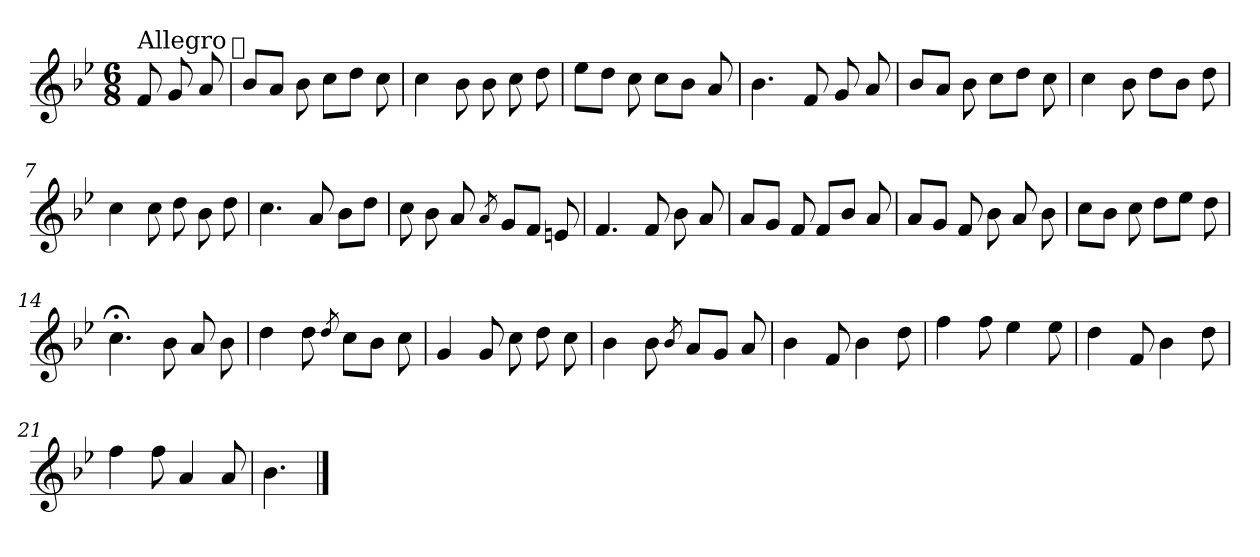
**kern
*part1
*staff1
*clefG2
*k[b-e-]
*B-:
*M6/8
=
!LO:TX:a:t=Allegro
8f/
8g/
8a/
!LO:TX:a:t=𝄋
=1
8b-/L
8a/J
8b-\
8cc\L
8dd\J
8cc\
=2
4cc\
8b-\
8b-\
8cc\
8dd\
=3
8ee-\L
8dd\J
8cc\
8cc\L
8b-\J
8a/
=4
4.b-\
8f/
8g/
8a/
=5
8b-/L
8a/J
8b-\
8cc\L
8dd\J
8cc\
!!LO:LB:g=z
=6
4cc\
8b-\
8dd\L
8b-\J
8dd\
=7
4cc\
8cc\
8dd\
8b-\
8dd\
=8
4.cc\
8a/
8b-\L
8dd\J
=9
8cc\
8b-\
8a/
8qa/
8g/L
8f/J
8en/
=10
4.f/
8f/
8b-\
8a/
=11
8a/L
8g/J
8f/
8f/L
8b-/J
8a/
!!LO:LB:g=z
=12
8a/L
8g/J
8f/
8b-\
8a/
8b-\
=13
8cc\L
8b-\J
8cc\
8dd\L
8ee-\J
8dd\
=14
4.cc;<\
8b-\
8a/
8b-\
=15
4dd\
8dd\
8qdd/
8cc\L
8b-\J
8cc\
=16
4g/
8g/
8cc\
8dd\
8cc\
=17
4b-\
8b-\
8qb-/
8a/L
8g/J
8a/
!!LO:LB:g=z
=18
4b-\
8f/
4b-\
8dd\
=19
4ff\
8ff\
4ee-\
8ee-\
=20
4dd\
8f/
4b-\
8dd\
=21
4ff\
8ff\
4a/
8a/
=22
4.b-\
==
*-
